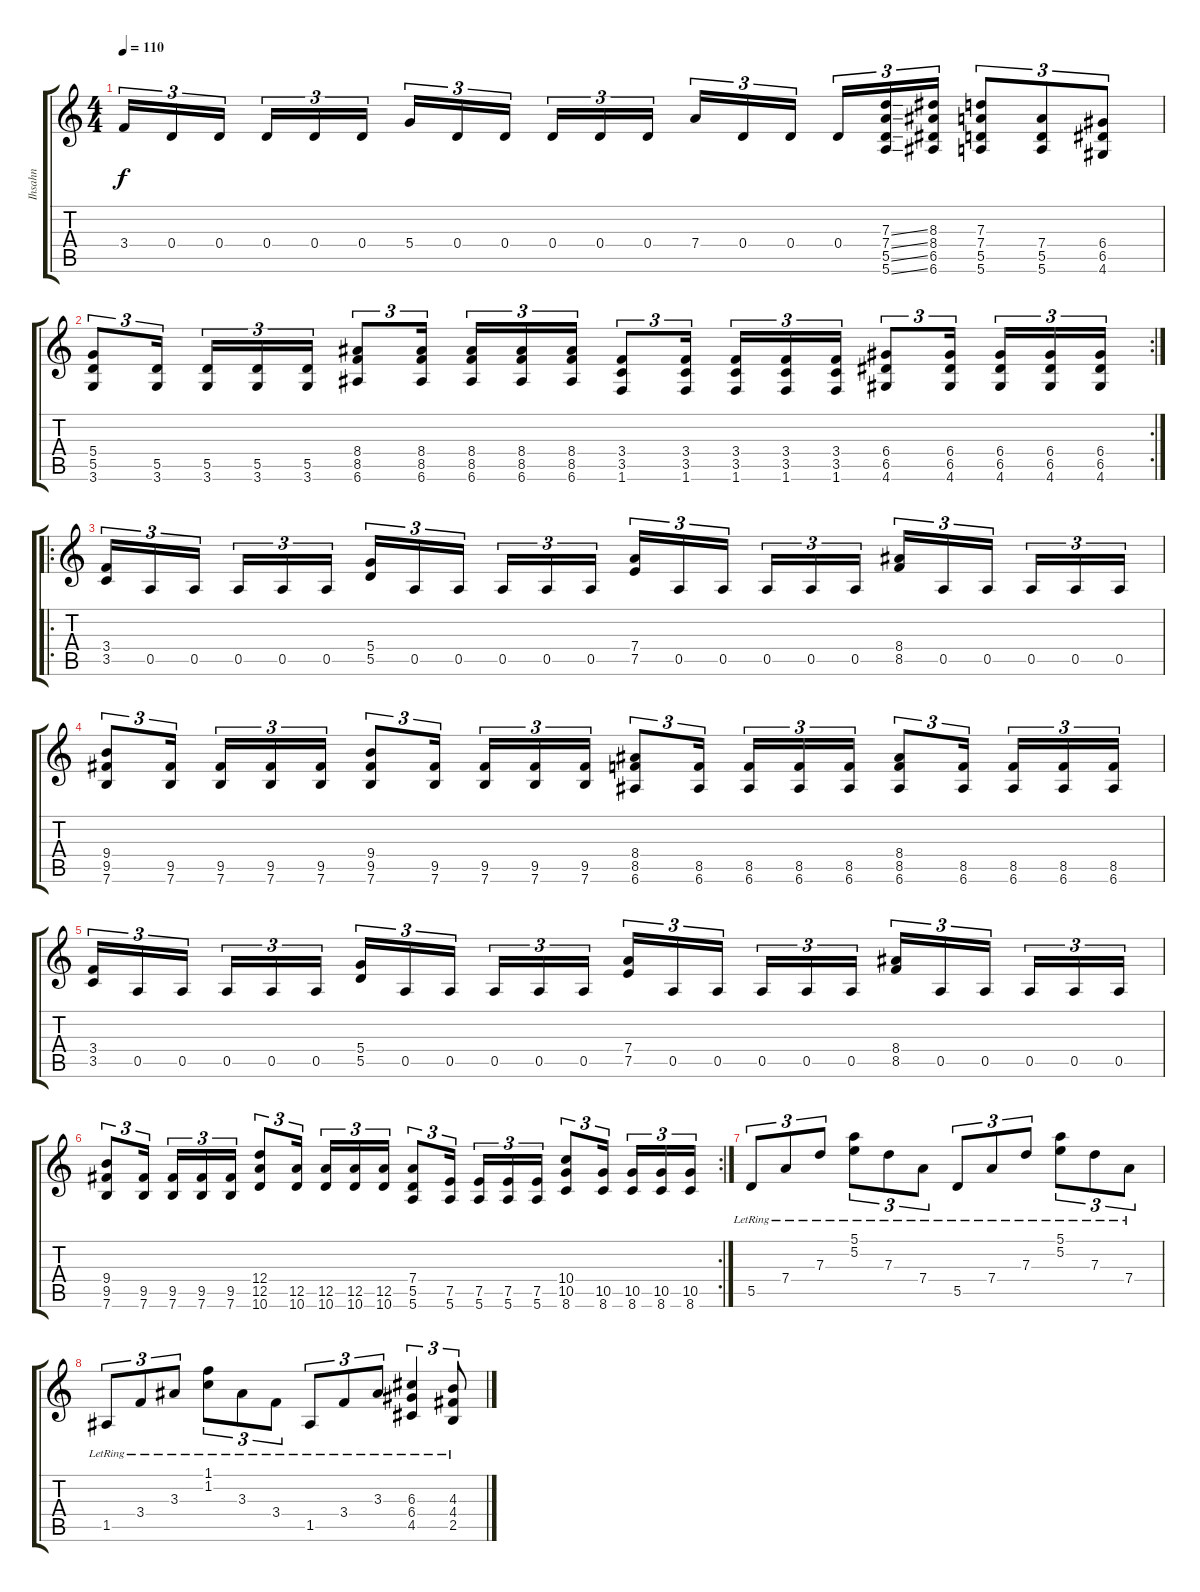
\track ("Ihsahn" "Ihsahn") {instrument distortionguitar}
\staff {score tabs}
\tuning (E4 B3 G3 D3 A2 E2) {hide}
\ts (4 4)
\tempo 110
\clef g2
\ks c
3.4.16{tu (3 2) dy f} 0.4.16{tu (3 2)} 0.4.16{tu (3 2) beam splitsecondary} 0.4.16{tu (3 2)} 0.4.16{tu (3 2)} 0.4.16{tu (3 2)} 5.4.16{tu (3 2)} 0.4.16{tu (3 2)} 0.4.16{tu (3 2) beam splitsecondary} 0.4.16{tu (3 2)} 0.4.16{tu (3 2)} 0.4.16{tu (3 2)} 7.4.16{tu (3 2)} 0.4.16{tu (3 2)} 0.4.16{tu (3 2) beam splitsecondary} 0.4.16{tu (3 2)} (7.3{ss} 7.4{ss} 5.5{ss} 5.6{ss}).16{tu (3 2)} (8.3 8.4 6.5 6.6).16{tu (3 2)} (7.3 7.4 5.5 5.6).8{tu (3 2)} (7.4 5.5 5.6).8{tu (3 2)} (6.4 6.5 4.6).8{tu (3 2)} |
\rc 2
(5.4 5.5 3.6).8{tu (3 2)} (5.5 3.6).16{tu (3 2) beam splitsecondary} (5.5 3.6).16{tu (3 2)} (5.5 3.6).16{tu (3 2)} (5.5 3.6).16{tu (3 2)} (8.4 8.5 6.6).8{tu (3 2)} (8.4 8.5 6.6).16{tu (3 2) beam splitsecondary} (8.4 8.5 6.6).16{tu (3 2)} (8.4 8.5 6.6).16{tu (3 2)} (8.4 8.5 6.6).16{tu (3 2)} (3.4 3.5 1.6).8{tu (3 2)} (3.4 3.5 1.6).16{tu (3 2) beam splitsecondary} (3.4 3.5 1.6).16{tu (3 2)} (3.4 3.5 1.6).16{tu (3 2)} (3.4 3.5 1.6).16{tu (3 2)} (6.4 6.5 4.6).8{tu (3 2)} (6.4 6.5 4.6).16{tu (3 2) beam splitsecondary} (6.4 6.5 4.6).16{tu (3 2)} (6.4 6.5 4.6).16{tu (3 2)} (6.4 6.5 4.6).16{tu (3 2)} |
\ro
(3.4 3.5).16{tu (3 2)} 0.5.16{tu (3 2)} 0.5.16{tu (3 2) beam splitsecondary} 0.5.16{tu (3 2)} 0.5.16{tu (3 2)} 0.5.16{tu (3 2)} (5.4 5.5).16{tu (3 2)} 0.5.16{tu (3 2)} 0.5.16{tu (3 2) beam splitsecondary} 0.5.16{tu (3 2)} 0.5.16{tu (3 2)} 0.5.16{tu (3 2)} (7.4 7.5).16{tu (3 2)} 0.5.16{tu (3 2)} 0.5.16{tu (3 2) beam splitsecondary} 0.5.16{tu (3 2)} 0.5.16{tu (3 2)} 0.5.16{tu (3 2)} (8.4 8.5).16{tu (3 2)} 0.5.16{tu (3 2)} 0.5.16{tu (3 2) beam splitsecondary} 0.5.16{tu (3 2)} 0.5.16{tu (3 2)} 0.5.16{tu (3 2)} |
(9.4 9.5 7.6).8{tu (3 2)} (9.5 7.6).16{tu (3 2) beam splitsecondary} (9.5 7.6).16{tu (3 2)} (9.5 7.6).16{tu (3 2)} (9.5 7.6).16{tu (3 2)} (9.4 9.5 7.6).8{tu (3 2)} (9.5 7.6).16{tu (3 2) beam splitsecondary} (9.5 7.6).16{tu (3 2)} (9.5 7.6).16{tu (3 2)} (9.5 7.6).16{tu (3 2)} (8.4 8.5 6.6).8{tu (3 2)} (8.5 6.6).16{tu (3 2) beam splitsecondary} (8.5 6.6).16{tu (3 2)} (8.5 6.6).16{tu (3 2)} (8.5 6.6).16{tu (3 2)} (8.4 8.5 6.6).8{tu (3 2)} (8.5 6.6).16{tu (3 2) beam splitsecondary} (8.5 6.6).16{tu (3 2)} (8.5 6.6).16{tu (3 2)} (8.5 6.6).16{tu (3 2)} |
(3.4 3.5).16{tu (3 2)} 0.5.16{tu (3 2)} 0.5.16{tu (3 2) beam splitsecondary} 0.5.16{tu (3 2)} 0.5.16{tu (3 2)} 0.5.16{tu (3 2)} (5.4 5.5).16{tu (3 2)} 0.5.16{tu (3 2)} 0.5.16{tu (3 2) beam splitsecondary} 0.5.16{tu (3 2)} 0.5.16{tu (3 2)} 0.5.16{tu (3 2)} (7.4 7.5).16{tu (3 2)} 0.5.16{tu (3 2)} 0.5.16{tu (3 2) beam splitsecondary} 0.5.16{tu (3 2)} 0.5.16{tu (3 2)} 0.5.16{tu (3 2)} (8.4 8.5).16{tu (3 2)} 0.5.16{tu (3 2)} 0.5.16{tu (3 2) beam splitsecondary} 0.5.16{tu (3 2)} 0.5.16{tu (3 2)} 0.5.16{tu (3 2)} |
\rc 2
(9.4 9.5 7.6).8{tu (3 2)} (9.5 7.6).16{tu (3 2) beam splitsecondary} (9.5 7.6).16{tu (3 2)} (9.5 7.6).16{tu (3 2)} (9.5 7.6).16{tu (3 2)} (12.4 12.5 10.6).8{tu (3 2)} (12.5 10.6).16{tu (3 2) beam splitsecondary} (12.5 10.6).16{tu (3 2)} (12.5 10.6).16{tu (3 2)} (12.5 10.6).16{tu (3 2)} (7.4 5.5 5.6).8{tu (3 2)} (7.5 5.6).16{tu (3 2) beam splitsecondary} (7.5 5.6).16{tu (3 2)} (7.5 5.6).16{tu (3 2)} (7.5 5.6).16{tu (3 2)} (10.4 10.5 8.6).8{tu (3 2)} (10.5 8.6).16{tu (3 2) beam splitsecondary} (10.5 8.6).16{tu (3 2)} (10.5 8.6).16{tu (3 2)} (10.5 8.6).16{tu (3 2)} |
5.5{lr}.8{tu (3 2)} 7.4{lr}.8{tu (3 2)} 7.3{lr}.8{tu (3 2)} (5.1{lr} 5.2{lr}).8{tu (3 2)} 7.3{lr}.8{tu (3 2)} 7.4{lr}.8{tu (3 2)} 5.5{lr}.8{tu (3 2)} 7.4{lr}.8{tu (3 2)} 7.3{lr}.8{tu (3 2)} (5.1{lr} 5.2{lr}).8{tu (3 2)} 7.3{lr}.8{tu (3 2)} 7.4{lr}.8{tu (3 2)} |
1.5{lr}.8{tu (3 2)} 3.4{lr}.8{tu (3 2)} 3.3{lr}.8{tu (3 2)} (1.1{lr} 1.2{lr}).8{tu (3 2)} 3.3{lr}.8{tu (3 2)} 3.4{lr}.8{tu (3 2)} 1.5{lr}.8{tu (3 2)} 3.4{lr}.8{tu (3 2)} 3.3{lr}.8{tu (3 2)} (6.3{lr} 6.4{lr} 4.5{lr}).4{tu (3 2)} (4.3{lr} 4.4{lr} 2.5{lr}).8{tu (3 2)}
